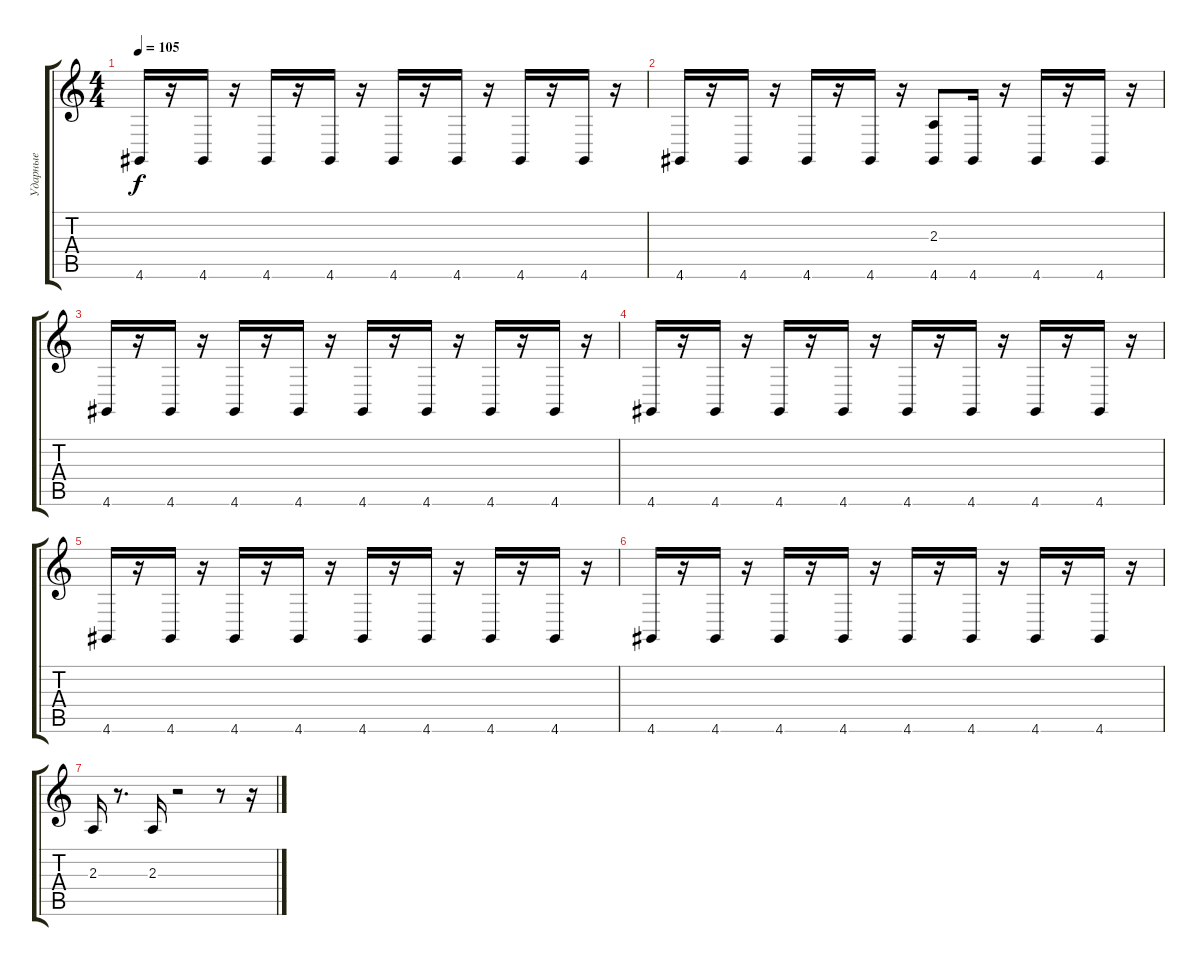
\track ("Ударные" "Ударные") {instrument synthdrum}
\staff {score tabs}
\tuning (E4 B3 G3 D3 A2 E2) {hide}
\ts (4 4)
\tempo 105
\clef g2
\ks c
4.6.16{dy f} r.16 4.6.16 r.16 4.6.16 r.16 4.6.16 r.16 4.6.16 r.16 4.6.16 r.16 4.6.16 r.16 4.6.16 r.16 |
4.6.16 r.16 4.6.16 r.16 4.6.16 r.16 4.6.16 r.16 (2.3 4.6).8 4.6.16 r.16 4.6.16 r.16 4.6.16 r.16 |
4.6.16 r.16 4.6.16 r.16 4.6.16 r.16 4.6.16 r.16 4.6.16 r.16 4.6.16 r.16 4.6.16 r.16 4.6.16 r.16 |
4.6.16 r.16 4.6.16 r.16 4.6.16 r.16 4.6.16 r.16 4.6.16 r.16 4.6.16 r.16 4.6.16 r.16 4.6.16 r.16 |
4.6.16 r.16 4.6.16 r.16 4.6.16 r.16 4.6.16 r.16 4.6.16 r.16 4.6.16 r.16 4.6.16 r.16 4.6.16 r.16 |
4.6.16 r.16 4.6.16 r.16 4.6.16 r.16 4.6.16 r.16 4.6.16 r.16 4.6.16 r.16 4.6.16 r.16 4.6.16 r.16 |
2.3.16 r.8{d} 2.3.16 r.2 r.8 r.16
